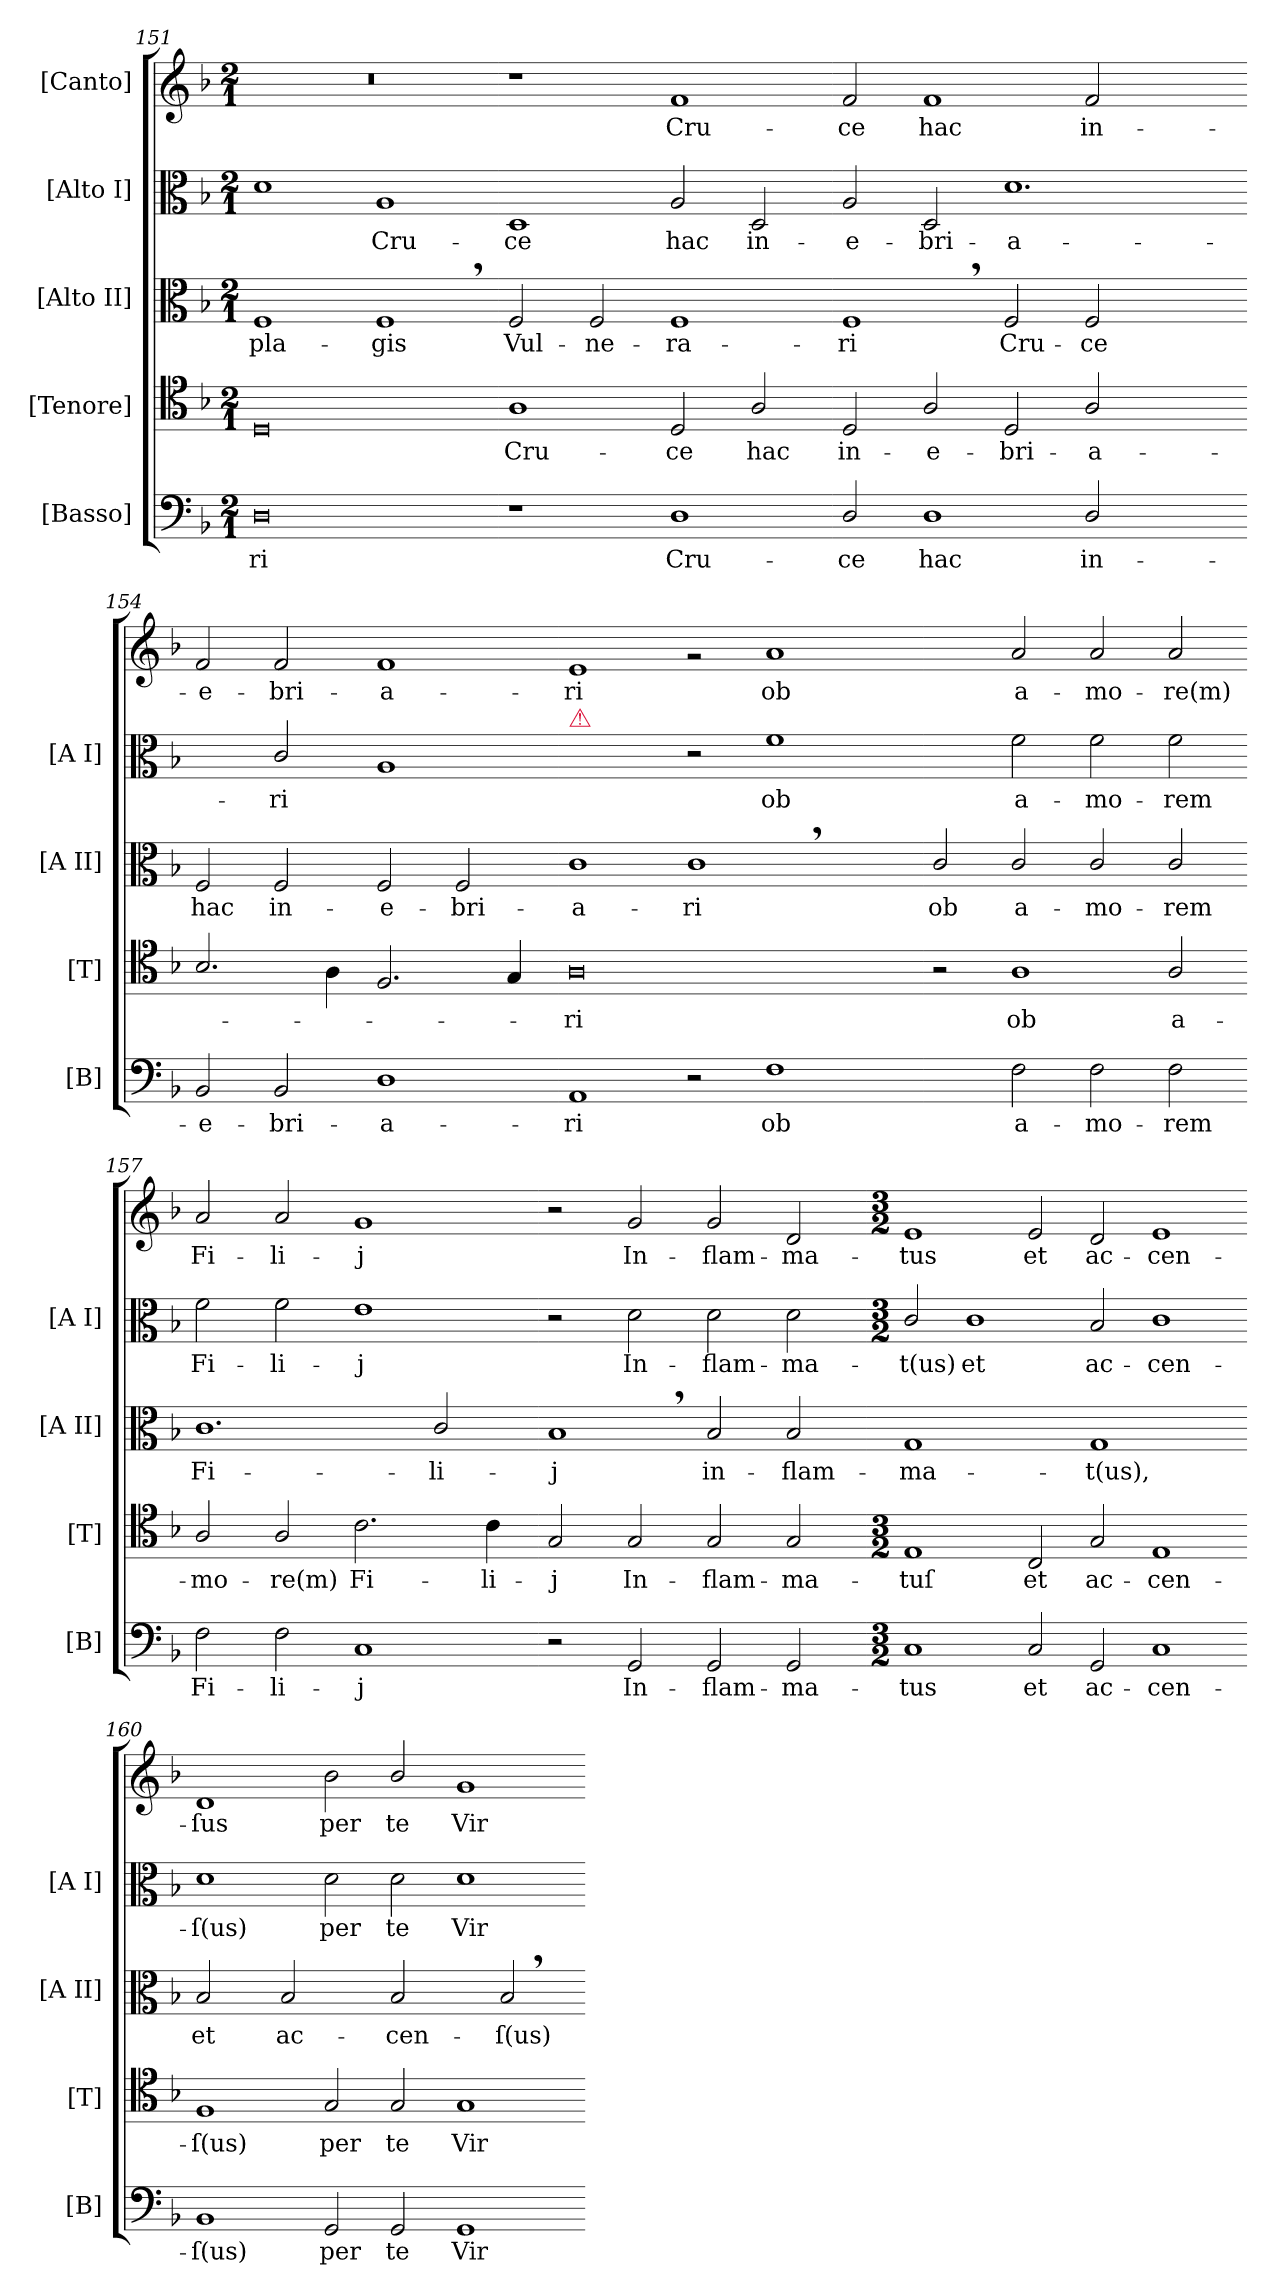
**kern	**text	**kern	**text	**kern	**text	**kern	**text	**kern	**text
*part5	*part5	*part4	*part4	*part3	*part3	*part2	*part2	*part1	*part1
*staff5	*staff5	*staff4	*staff4	*staff3	*staff3	*staff2	*staff2	*staff1	*staff1
*I"[Basso]	*	*I"[Tenore]	*	*I"[Alto II]	*	*I"[Alto I]	*	*I"[Canto]	*
*I'[B]	*	*I'[T]	*	*I'[A II]	*	*I'[A I]	*	*	*
*clefF4	*	*clefC4	*	*clefC3	*	*clefC3	*	*clefG2	*
*k[b-]	*	*k[b-]	*	*k[b-]	*	*k[b-]	*	*k[b-]	*
*M2/1	*	*M2/1	*	*M2/1	*	*M2/1	*	*M2/1	*
=151	=151	=151	=151	=151	=151	=151	=151	=151	=151
0D	ri	0D	.	1F	pla-	1d	.	0r	.
.	.	.	.	1F,<	-gis	1A	Cru-	.	.
=152-	=152-	=152-	=152-	=152-	=152-	=152-	=152-	=152-	=152-
1r	.	1A	Cru-	2F/	Vul-	1D	-ce	1r	.
.	.	.	.	2F/	-ne-	.	.	.	.
1D	Cru-	2D/	-ce	1F	-ra-	2A/	hac	1f	Cru-
.	.	2A/	hac	.	.	2D/	-in-	.	.
=153-	=153-	=153-	=153-	=153-	=153-	=153-	=153-	=153-	=153-
2D/	-ce	2D/	in-	1F,<	-ri	2A/	-e-	2f/	-ce
1D	hac	2A/	-e-	.	.	2D/	-bri-	1f	hac
.	.	2D/	-bri-	2F/	Cru-	1.d	-a-	.	.
2D/	in-	2A/	-a-	2F/	-ce	.	.	2f/	in-
2ryy	.	2ryy	.	2ryy	.	.	.	2ryy	.
=154-	=154-	=154-	=154-	=154-	=154-	=154-	=154-	=154-	=154-
2BB-/	-e-	2.B-/	.	2F/	hac	2ryy	.	2f/	-e-
2BB-/	-bri-	.	.	2F/	in-	2c/	-ri	2f/	-bri-
.	.	4A\	.	.	.	.	.	.	.
1D	-a-	2.F/	.	2F/	-e-	1A	.	1f	-a-
.	.	.	.	2F/	-bri-	.	.	.	.
.	.	4G/	.	.	.	.	.	.	.
=155-	=155-	=155-	=155-	=155-	=155-	=155-	=155-	=155-	=155-
!	!	!	!	!	!	!LO:TX:a:color=crimson:t=⚠	!	!	!
1AA	-ri	0A	ri	1c	-a-	1ryy	.	1e	-ri
2r	.	.	.	1c,<	-ri	2r	.	2rg	.
1F\	ob	.	.	.	.	1f\	ob	1a/	ob
.	.	2ryy	.	2ryy	.	.	.	.	.
=156-	=156-	=156-	=156-	=156-	=156-	=156-	=156-	=156-	=156-
2ryy	.	2r	.	2c/	ob	2ryy	.	2ryy	.
2F\	a-	1A	ob	2c/	a-	2f\	a-	2a/	a-
2F\	-mo-	.	.	2c/	-mo-	2f\	-mo-	2a/	-mo-
2F\	-rem	2A/	a-	2c/	-rem	2f\	-rem	2a/	-re(m)
=157-	=157-	=157-	=157-	=157-	=157-	=157-	=157-	=157-	=157-
2F\	Fi-	2A/	-mo-	1.c	Fi-	2f\	Fi-	2a/	Fi-
2F\	-li-	2A/	-re(m)	.	.	2f\	-li-	2a/	-li-
1C	-j	2.c\	Fi-	.	.	1e	-j	1g	-j
.	.	.	.	2c/	-li-	.	.	.	.
.	.	4c\	-li-	.	.	.	.	.	.
=158-	=158-	=158-	=158-	=158-	=158-	=158-	=158-	=158-	=158-
2r	.	2G/	-j	1B-,<	-j	2r	.	2r	.
2GG/	In-	2G/	In-	.	.	2d\	In-	2g/	In-
2GG/	-flam-	2G/	-flam-	2B-/	in-	2d\	-flam-	2g/	-flam-
2GG/	-ma-	2G/	-ma-	2B-/	-flam-	2d\	-ma-	2d/	-ma-
=159-	=159-	=159-	=159-	=159-	=159-	=159-	=159-	=159-	=159-
*M3/2	*	*M3/2	*	*	*	*M3/2	*	*M3/2	*
*Xtuplet	*	*Xtuplet	*	*	*	*Xtuplet	*	*Xtuplet	*
3%2C	-tus	3%2E	-tuſ	1G	-ma-	3c/	-t(us)	3%2e	-tus
.	.	.	.	.	.	3%2c	et	.	.
3C/	et	3C/	et	.	.	.	.	3e/	et
3GG/	ac-	3G/	ac-	1G	-t(us),	3B-/	ac-	3d/	ac-
3%2C	-cen-	3%2E	-cen-	.	.	3%2c	-cen-	3%2e	-cen-
=160-	=160-	=160-	=160-	=160-	=160-	=160-	=160-	=160-	=160-
3%2BB-	-ſ(us)	3%2F	-ſ(us)	2B-/	et	3%2d	-ſ(us)	3%2d	-ſus
.	.	.	.	2B-/	ac-	.	.	.	.
3GG/	per	3G/	per	.	.	3d\	per	3b-\	per
3GG/	te	3G/	te	2B-/	-cen-	3d\	te	3b-/	te
3%2GG	Vir-	3%2G	Vir-	.	.	3%2d	Vir-	3%2g	Vir-
.	.	.	.	2B-,</	-ſ(us)	.	.	.	.
=-	=-	=-	=-	=-	=-	=-	=-	=-	=-
*-	*-	*-	*-	*-	*-	*-	*-	*-	*-
